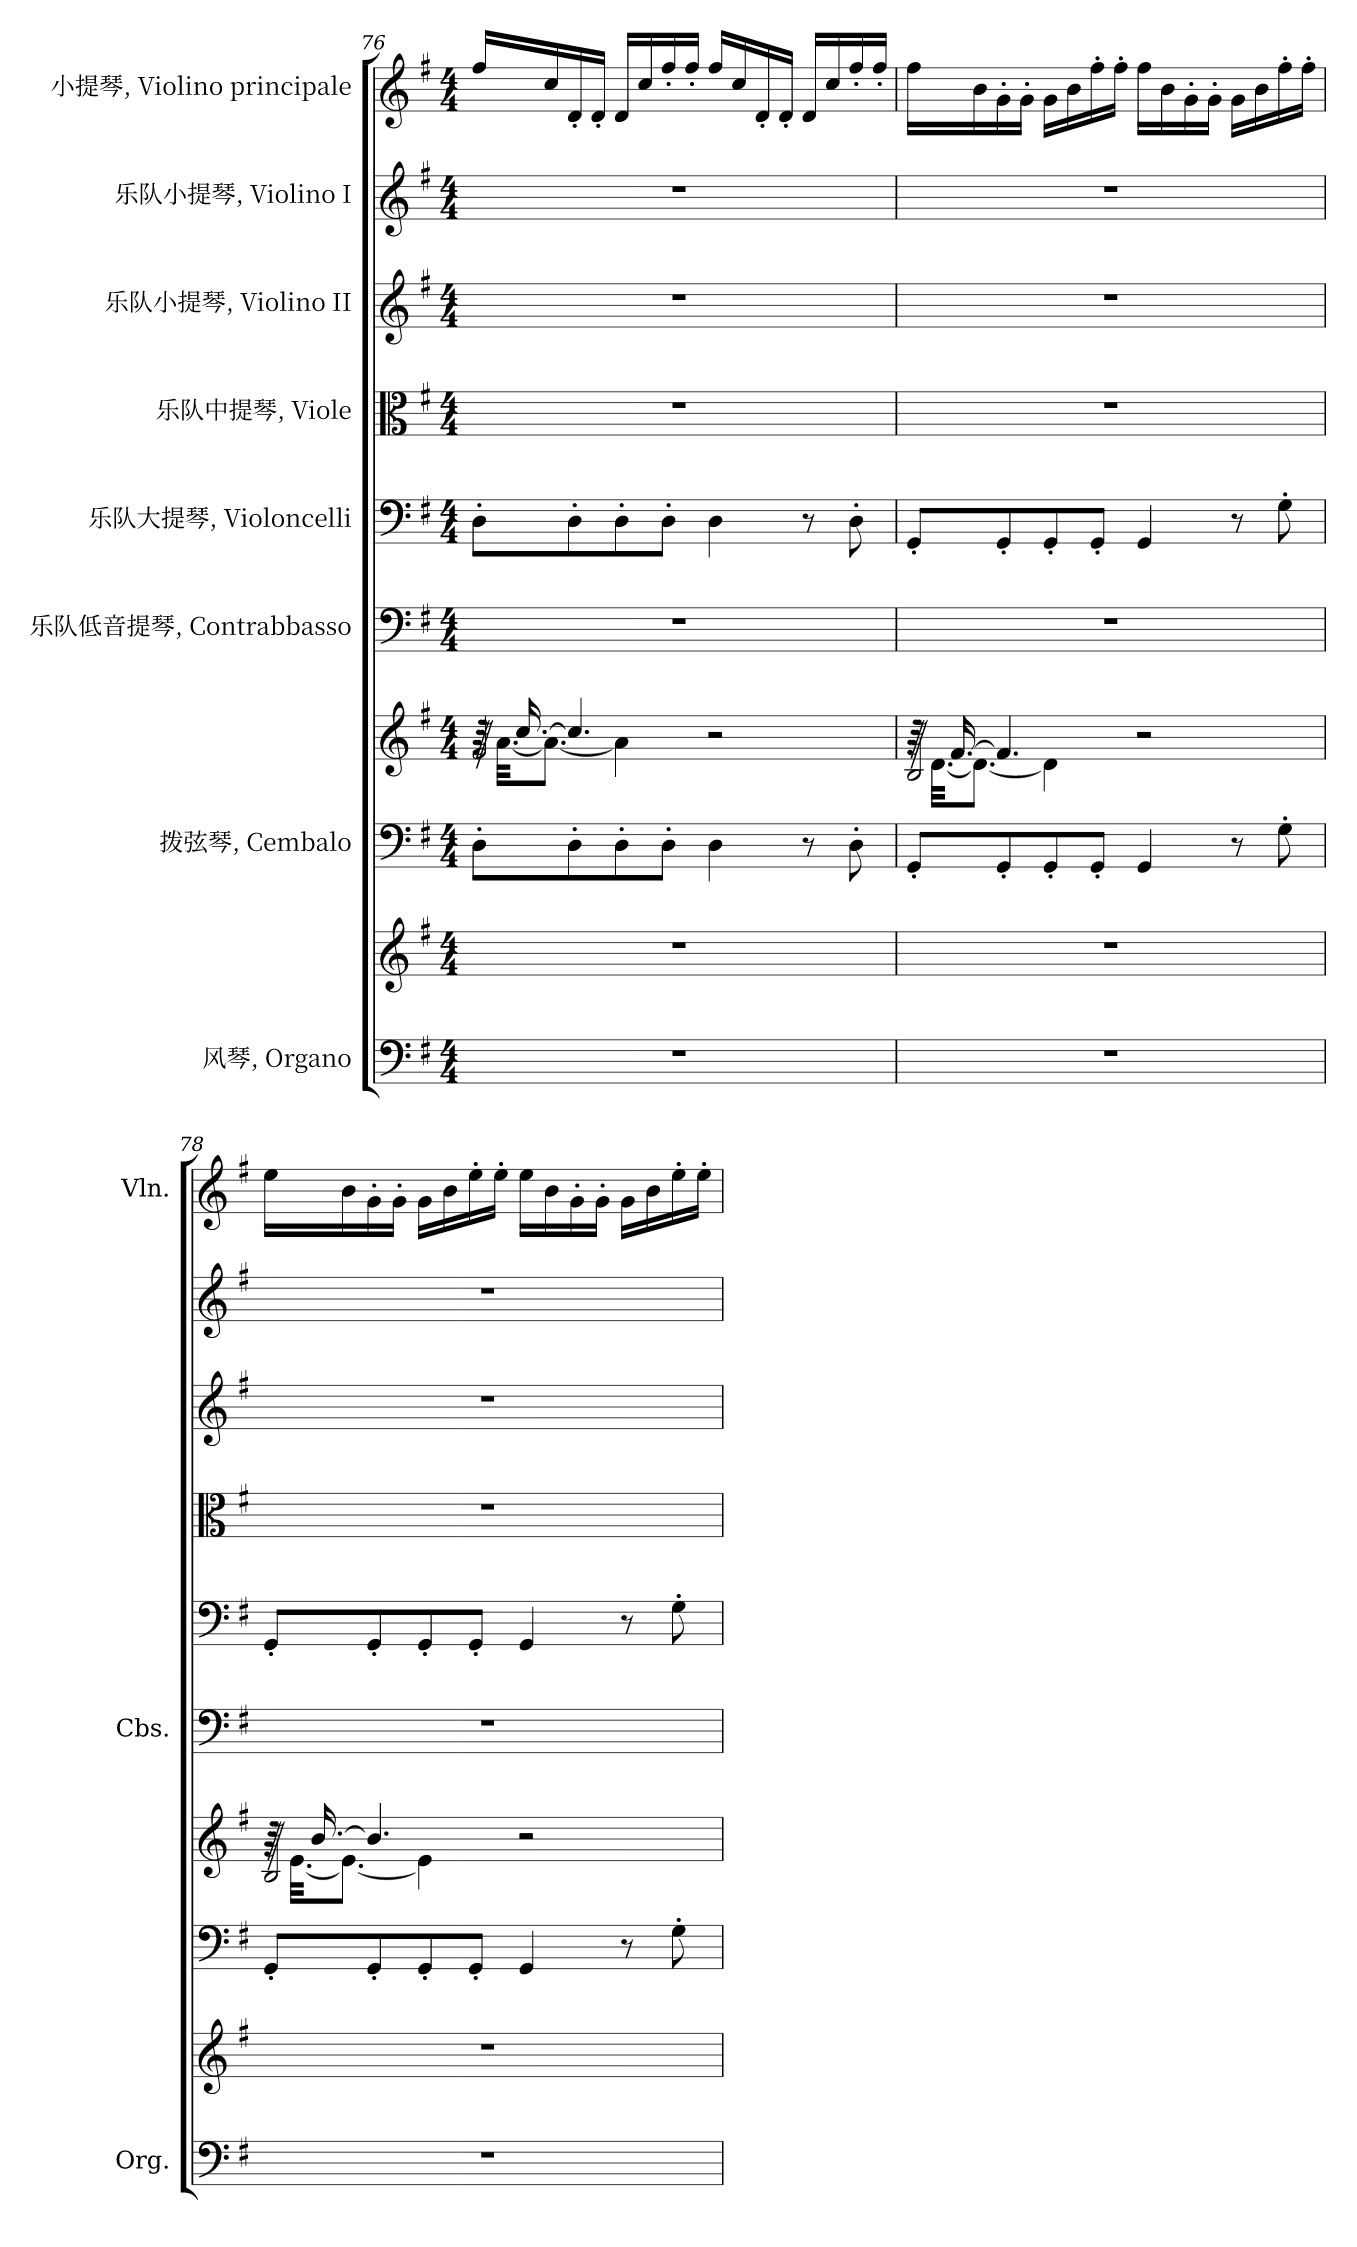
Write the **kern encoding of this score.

**kern	**kern	**kern	**kern	**kern	**kern	**kern	**kern	**kern	**kern
*part8	*part8	*part7	*part7	*part6	*part5	*part4	*part3	*part2	*part1
*staff10	*staff9	*staff8	*staff7	*staff6	*staff5	*staff4	*staff3	*staff2	*staff1
*I"风琴, Organo	*	*I"拨弦琴, Cembalo	*	*I"乐队低音提琴, Contrabbasso	*I"乐队大提琴, Violoncelli	*I"乐队中提琴, Viole	*I"乐队小提琴, Violino II	*I"乐队小提琴, Violino I	*I"小提琴, Violino principale
*I'Org.	*	*	*	*I'Cbs.	*	*	*	*	*I'Vln.
*clefF4	*clefG2	*clefF4	*clefG2	*clefF4	*clefF4	*clefC3	*clefG2	*clefG2	*clefG2
*	*	*	*	*ITrd7c12	*	*	*	*	*
*k[f#]	*k[f#]	*k[f#]	*k[f#]	*k[f#]	*k[f#]	*k[f#]	*k[f#]	*k[f#]	*k[f#]
*M4/4	*M4/4	*M4/4	*M4/4	*M4/4	*M4/4	*M4/4	*M4/4	*M4/4	*M4/4
=76	=76	=76	=76	=76	=76	=76	=76	=76	=76
*	*	*	*^	*	*	*	*	*	*
*	*	*	*	*^	*	*	*	*	*	*
1r	1r	8D'\L	32r	64r	2f#/	1r	8D'\L	1r	1r	1r	16ff#/LL
.	.	.	.	[32.a\KKL	.	.	.	.	.	.	.
.	.	.	[16.cc/	.	.	.	.	.	.	.	.
.	.	.	.	8.a\J_	.	.	.	.	.	.	16cc/
.	.	8D'\	4.cc/]	.	.	.	8D'\	.	.	.	16d'/
.	.	.	.	.	.	.	.	.	.	.	16d'/JJ
.	.	8D'\	.	4a\]	.	.	8D'\	.	.	.	16d/LL
.	.	.	.	.	.	.	.	.	.	.	16cc/
.	.	8D'\J	.	.	.	.	8D'\J	.	.	.	16ff#'/
.	.	.	.	.	.	.	.	.	.	.	16ff#'/JJ
.	.	4D\	2r	2r	2r	.	4D\	.	.	.	16ff#/LL
.	.	.	.	.	.	.	.	.	.	.	16cc/
.	.	.	.	.	.	.	.	.	.	.	16d'/
.	.	.	.	.	.	.	.	.	.	.	16d'/JJ
.	.	8r	.	.	.	.	8r	.	.	.	16d/LL
.	.	.	.	.	.	.	.	.	.	.	16cc/
.	.	8D'\	.	.	.	.	8D'\	.	.	.	16ff#'/
.	.	.	.	.	.	.	.	.	.	.	16ff#'/JJ
!!LO:PB:g=z
=77	=77	=77	=77	=77	=77	=77	=77	=77	=77	=77	=77
1r	1r	8GG'/L	32r	64r	2B/	1r	8GG'/L	1r	1r	1r	16ff#\LL
.	.	.	.	[32.d\KKL	.	.	.	.	.	.	.
.	.	.	[16.f#/	.	.	.	.	.	.	.	.
.	.	.	.	8.d\J_	.	.	.	.	.	.	16b\
.	.	8GG'/	4.f#/]	.	.	.	8GG'/	.	.	.	16g'\
.	.	.	.	.	.	.	.	.	.	.	16g'\JJ
.	.	8GG'/	.	4d\]	.	.	8GG'/	.	.	.	16g\LL
.	.	.	.	.	.	.	.	.	.	.	16b\
.	.	8GG'/J	.	.	.	.	8GG'/J	.	.	.	16ff#'\
.	.	.	.	.	.	.	.	.	.	.	16ff#'\JJ
.	.	4GG/	2r	2r	2r	.	4GG/	.	.	.	16ff#\LL
.	.	.	.	.	.	.	.	.	.	.	16b\
.	.	.	.	.	.	.	.	.	.	.	16g'\
.	.	.	.	.	.	.	.	.	.	.	16g'\JJ
.	.	8r	.	.	.	.	8r	.	.	.	16g\LL
.	.	.	.	.	.	.	.	.	.	.	16b\
.	.	8G'\	.	.	.	.	8G'\	.	.	.	16ff#'\
.	.	.	.	.	.	.	.	.	.	.	16ff#'\JJ
=78	=78	=78	=78	=78	=78	=78	=78	=78	=78	=78	=78
1r	1r	8GG'/L	32r	64r	2B/	1r	8GG'/L	1r	1r	1r	16ee\LL
.	.	.	.	[32.e\KKL	.	.	.	.	.	.	.
.	.	.	[16.b/	.	.	.	.	.	.	.	.
.	.	.	.	8.e\J_	.	.	.	.	.	.	16b\
.	.	8GG'/	4.b/]	.	.	.	8GG'/	.	.	.	16g'\
.	.	.	.	.	.	.	.	.	.	.	16g'\JJ
.	.	8GG'/	.	4e\]	.	.	8GG'/	.	.	.	16g\LL
.	.	.	.	.	.	.	.	.	.	.	16b\
.	.	8GG'/J	.	.	.	.	8GG'/J	.	.	.	16ee'\
.	.	.	.	.	.	.	.	.	.	.	16ee'\JJ
.	.	4GG/	2r	2r	2r	.	4GG/	.	.	.	16ee\LL
.	.	.	.	.	.	.	.	.	.	.	16b\
.	.	.	.	.	.	.	.	.	.	.	16g'\
.	.	.	.	.	.	.	.	.	.	.	16g'\JJ
.	.	8r	.	.	.	.	8r	.	.	.	16g\LL
.	.	.	.	.	.	.	.	.	.	.	16b\
.	.	8G'\	.	.	.	.	8G'\	.	.	.	16ee'\
.	.	.	.	.	.	.	.	.	.	.	16ee'\JJ
*	*	*	*v	*v	*v	*	*	*	*	*	*
=	=	=	=	=	=	=	=	=	=
*-	*-	*-	*-	*-	*-	*-	*-	*-	*-
